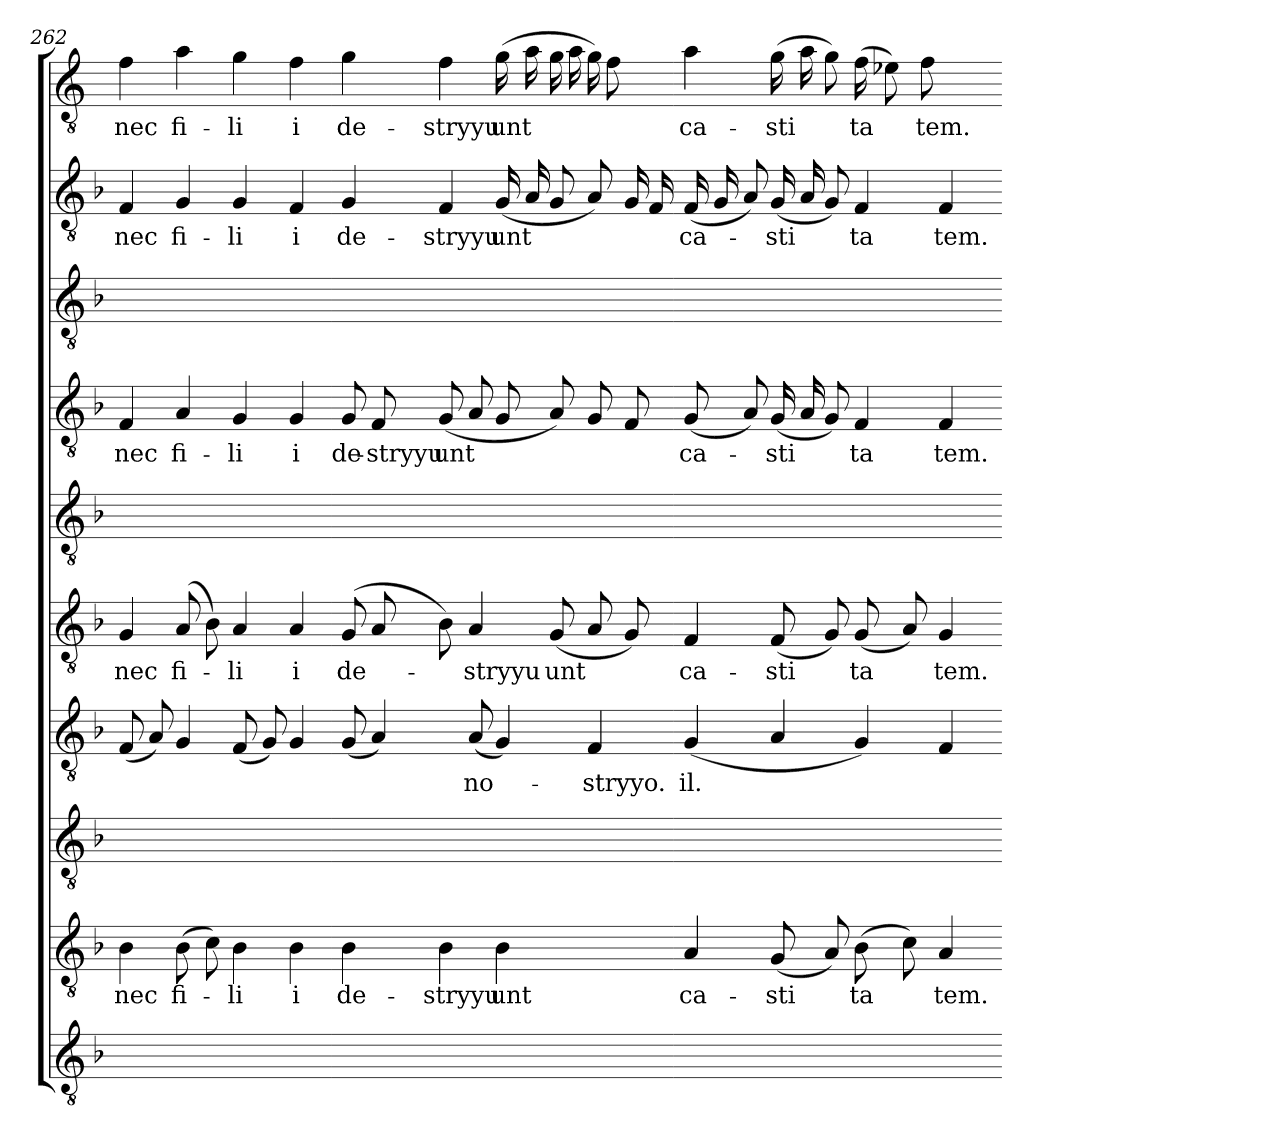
**kern	**kern	**text	**kern	**kern	**text	**kern	**text	**kern	**kern	**text	**kern	**kern	**text	**kern	**text
*part10	*part9	*part9	*part8	*part7	*part7	*part6	*part6	*part5	*part4	*part4	*part3	*part2	*part2	*part1	*part1
*staff10	*staff9	*staff9	*staff8	*staff7	*staff7	*staff6	*staff6	*staff5	*staff4	*staff4	*staff3	*staff2	*staff2	*staff1	*staff1
*clefGv2	*clefGv2	*	*clefGv2	*clefGv2	*	*clefGv2	*	*clefGv2	*clefGv2	*	*clefGv2	*clefGv2	*	*clefGv2	*
*k[b-]	*k[b-]	*	*k[b-]	*k[b-]	*	*k[b-]	*	*k[b-]	*k[b-]	*	*k[b-]	*k[b-]	*	*k[]	*
=262	=262	=262	=262	=262	=262	=262	=262	=262	=262	=262	=262	=262	=262	=262	=262
1ryy	4B-	nec	1ryy	(8F	.	4G	nec	1ryy	4F	nec	1ryy	4F	nec	4f	nec
.	.	.	.	8A)	.	.	.	.	.	.	.	.	.	.	.
.	(8B-	fi-	.	4G	.	(8A	fi-	.	4A	fi-	.	4G	fi-	4a	fi-
.	8c)	.	.	.	.	8B-)	.	.	.	.	.	.	.	.	.
.	4B-	li	.	(8F	.	4A	li	.	4G	li	.	4G	li	4g	li
.	.	.	.	8G)	.	.	.	.	.	.	.	.	.	.	.
.	4B-	-i	.	4G	.	4A	-i	.	4G	-i	.	4F	-i	4f	-i
=263-	=263-	=263-	=263-	=263-	=263-	=263-	=263-	=263-	=263-	=263-	=263-	=263-	=263-	=263-	=263-
1ryy	4B-	de-	1ryy	(8G	.	(8G	de-	1ryy	8G	de-	1ryy	4G	de-	4g	de-
.	.	.	.	4A)	.	8A	.	.	8F	stryyu	.	.	.	.	.
.	4B-	stryyu	.	.	.	8B-)	.	.	(8G	-unt	.	4F	stryyu	4f	stryyu
.	.	.	.	(8A	no-	4A	stryyu	.	8A	.	.	.	.	.	.
.	4B-	-unt	.	4G)	.	.	.	.	8G	.	.	(16G	-unt	(16g	-unt
.	.	.	.	.	.	.	.	.	.	.	.	16A	.	16a	.
.	.	.	.	.	.	(8G	-unt	.	8A)	.	.	8G	.	16g	.
.	.	.	.	.	.	.	.	.	.	.	.	.	.	16a	.
.	4ryy	.	.	4F	-stryyo.	8A	.	.	8G	.	.	8A)	.	16g)	.
.	.	.	.	.	.	.	.	.	.	.	.	.	.	8f	.
.	.	.	.	.	.	8G)	.	.	8F	.	.	16G	.	.	.
.	.	.	.	.	.	.	.	.	.	.	.	16F	.	16ryy	.
=264-	=264-	=264-	=264-	=264-	=264-	=264-	=264-	=264-	=264-	=264-	=264-	=264-	=264-	=264-	=264-
1ryy	4A	ca-	1ryy	(4G	il.	4F	ca-	1ryy	(8G	ca-	1ryy	(16F	ca-	4a	ca-
.	.	.	.	.	.	.	.	.	.	.	.	16G	.	.	.
.	.	.	.	.	.	.	.	.	8A)	.	.	8A)	.	.	.
.	(8G	sti	.	4A	.	(8F	sti	.	(16G	sti	.	(16G	sti	(16g	sti
.	.	.	.	.	.	.	.	.	16A	.	.	16A	.	16a	.
.	8A)	.	.	.	.	8G)	.	.	8G)	.	.	8G)	.	8g)	.
.	(8B-	ta	.	4G)	.	(8G	ta	.	4F	ta	.	4F	ta	(16f	ta
.	.	.	.	.	.	.	.	.	.	.	.	.	.	8e-)	.
.	8c)	.	.	.	.	8A)	.	.	.	.	.	.	.	.	.
.	.	.	.	.	.	.	.	.	.	.	.	.	.	8f	-tem.
.	4A	-tem.	.	4F	.	4G	-tem.	.	4F	-tem.	.	4F	-tem.	.	.
.	.	.	.	.	.	.	.	.	.	.	.	.	.	16ryy	.
.	.	.	.	.	.	.	.	.	.	.	.	.	.	8ryy	.
=-	=-	=-	=-	=-	=-	=-	=-	=-	=-	=-	=-	=-	=-	=-	=-
*-	*-	*-	*-	*-	*-	*-	*-	*-	*-	*-	*-	*-	*-	*-	*-
